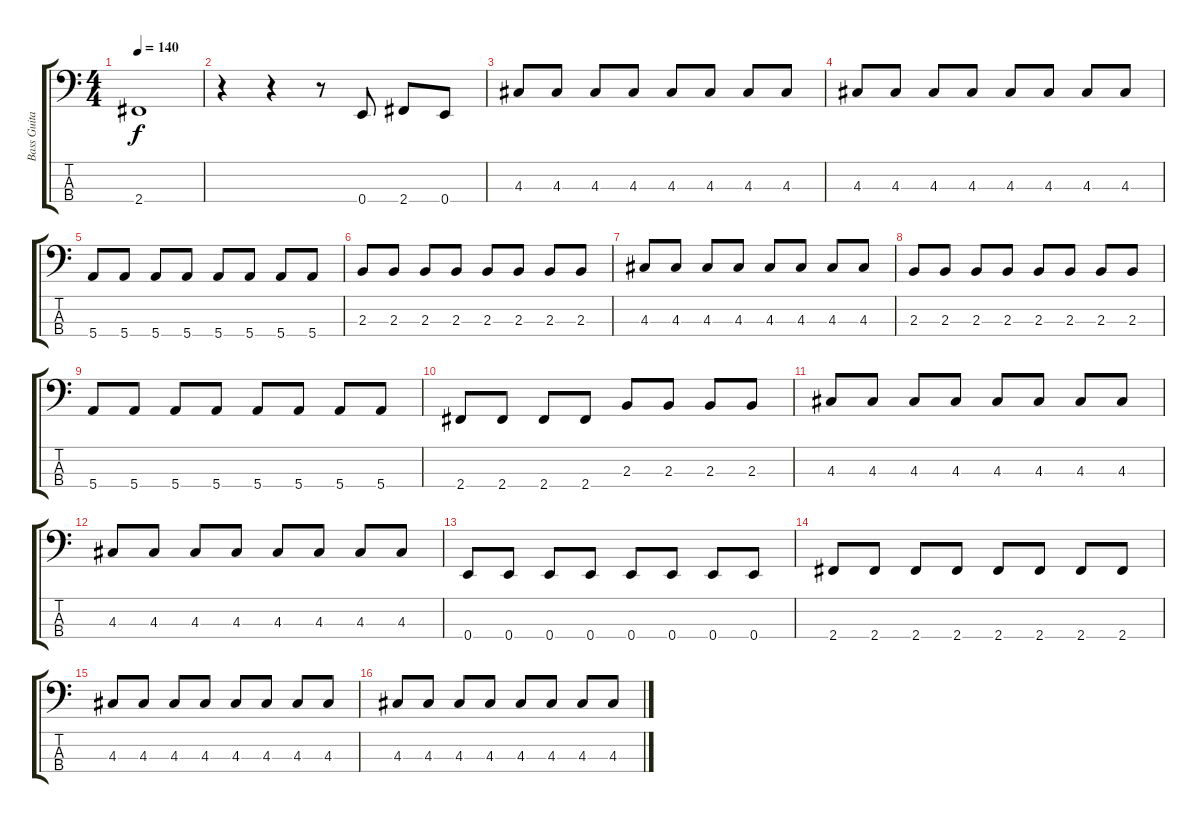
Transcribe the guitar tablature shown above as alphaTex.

\track ("Bass Guitar" "Bass Guita") {instrument electricbassfinger}
\staff {score tabs}
\tuning (G2 D2 A1 E1) {hide}
\ts (4 4)
\tempo 140
\clef f4
\ks c
2.4.1{dy f} |
r.4 r.4 r.8 0.4.8 2.4.8 0.4.8 |
4.3.8 4.3.8 4.3.8 4.3.8 4.3.8 4.3.8 4.3.8 4.3.8 |
4.3.8 4.3.8 4.3.8 4.3.8 4.3.8 4.3.8 4.3.8 4.3.8 |
5.4.8 5.4.8 5.4.8 5.4.8 5.4.8 5.4.8 5.4.8 5.4.8 |
2.3.8 2.3.8 2.3.8 2.3.8 2.3.8 2.3.8 2.3.8 2.3.8 |
4.3.8 4.3.8 4.3.8 4.3.8 4.3.8 4.3.8 4.3.8 4.3.8 |
2.3.8 2.3.8 2.3.8 2.3.8 2.3.8 2.3.8 2.3.8 2.3.8 |
5.4.8 5.4.8 5.4.8 5.4.8 5.4.8 5.4.8 5.4.8 5.4.8 |
2.4.8 2.4.8 2.4.8 2.4.8 2.3.8 2.3.8 2.3.8 2.3.8 |
4.3.8 4.3.8 4.3.8 4.3.8 4.3.8 4.3.8 4.3.8 4.3.8 |
4.3.8 4.3.8 4.3.8 4.3.8 4.3.8 4.3.8 4.3.8 4.3.8 |
0.4.8 0.4.8 0.4.8 0.4.8 0.4.8 0.4.8 0.4.8 0.4.8 |
2.4.8 2.4.8 2.4.8 2.4.8 2.4.8 2.4.8 2.4.8 2.4.8 |
4.3.8 4.3.8 4.3.8 4.3.8 4.3.8 4.3.8 4.3.8 4.3.8 |
4.3.8 4.3.8 4.3.8 4.3.8 4.3.8 4.3.8 4.3.8 4.3.8
